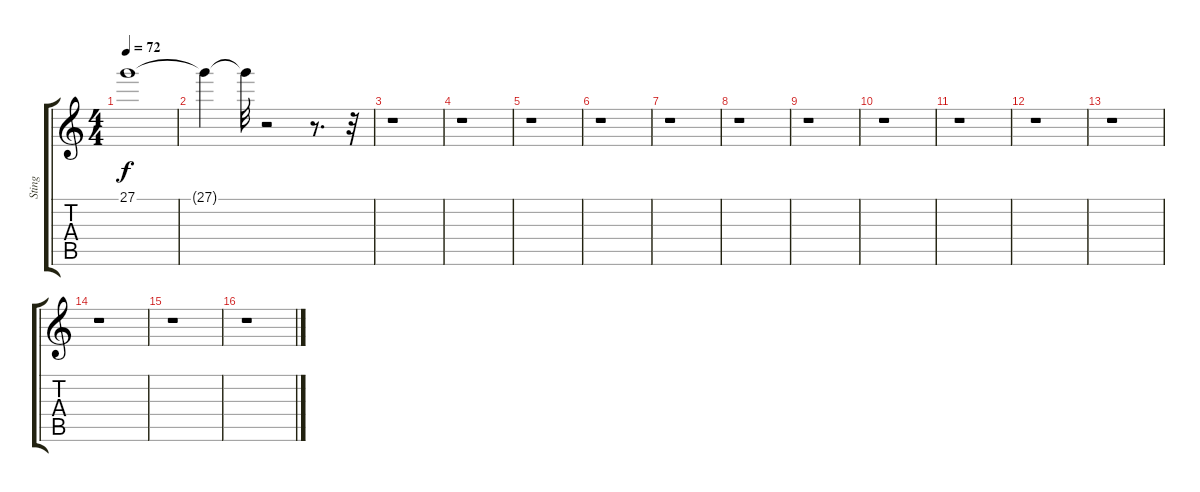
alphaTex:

\track ("Sting" "Sting") {instrument stringensemble2}
\staff {score tabs}
\tuning (E4 B3 G3 D3 A2 E2) {hide}
\ts (4 4)
\tempo 72
\clef g2
\ks c
27.1{t}.1{dy f} |
27.1{t}.4 27.1{t}.32 r.2 r.8{d} r.32 |
r.1 |
r.1 |
r.1 |
r.1 |
r.1 |
r.1 |
r.1 |
r.1 |
r.1 |
r.1 |
r.1 |
r.1 |
r.1 |
r.1
